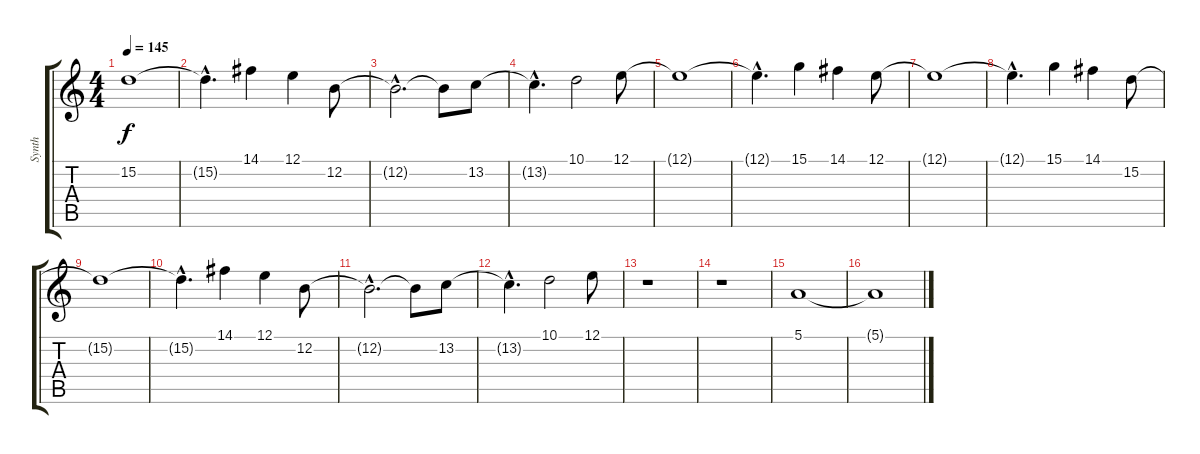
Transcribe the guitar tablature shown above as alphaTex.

\track ("Synth" "Synth") {instrument stringensemble1}
\staff {score tabs}
\tuning (E4 B3 G3 D3 A2 E2) {hide}
\ts (4 4)
\tempo 145
\clef g2
\ks c
15.2{t}.1{dy f} |
15.2{hac t}.4{d} 14.1.4 12.1.4 12.2.8 |
12.2{hac t}.2{d} 12.2{t}.8 13.2.8 |
13.2{hac t}.4{d} 10.1.2 12.1.8 |
12.1{t}.1 |
12.1{hac t}.4{d} 15.1.4 14.1.4 12.1.8 |
12.1{t}.1 |
12.1{hac t}.4{d} 15.1.4 14.1.4 15.2.8 |
15.2{t}.1 |
15.2{hac t}.4{d} 14.1.4 12.1.4 12.2.8 |
12.2{hac t}.2{d} 12.2{t}.8 13.2.8 |
13.2{hac t}.4{d} 10.1.2 12.1.8 |
r.1 |
r.1 |
5.1.1 |
5.1{t}.1
